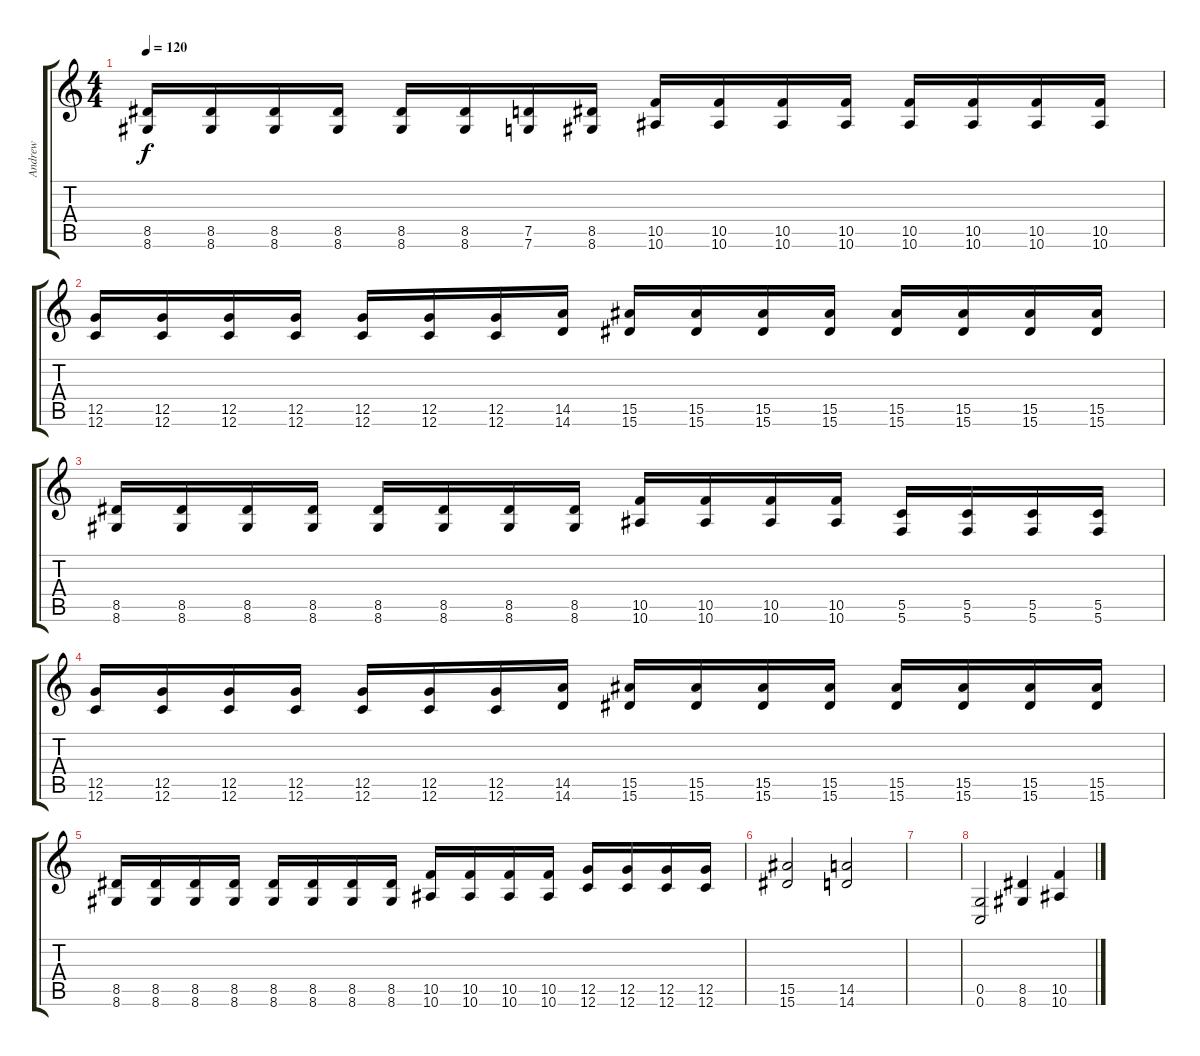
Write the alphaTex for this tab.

\track ("Andrew" "Andrew") {instrument overdrivenguitar}
\staff {score tabs}
\tuning (D4 A3 F3 C3 G2 C2) {hide}
\ts (4 4)
\tempo 120
\clef g2
\ks c
(8.5 8.6).16{dy f} (8.5 8.6).16 (8.5 8.6).16 (8.5 8.6).16 (8.5 8.6).16 (8.5 8.6).16 (7.5 7.6).16 (8.5 8.6).16 (10.5 10.6).16 (10.5 10.6).16 (10.5 10.6).16 (10.5 10.6).16 (10.5 10.6).16 (10.5 10.6).16 (10.5 10.6).16 (10.5 10.6).16 |
(12.5 12.6).16 (12.5 12.6).16 (12.5 12.6).16 (12.5 12.6).16 (12.5 12.6).16 (12.5 12.6).16 (12.5 12.6).16 (14.5 14.6).16 (15.5 15.6).16 (15.5 15.6).16 (15.5 15.6).16 (15.5 15.6).16 (15.5 15.6).16 (15.5 15.6).16 (15.5 15.6).16 (15.5 15.6).16 |
(8.5 8.6).16 (8.5 8.6).16 (8.5 8.6).16 (8.5 8.6).16 (8.5 8.6).16 (8.5 8.6).16 (8.5 8.6).16 (8.5 8.6).16 (10.5 10.6).16 (10.5 10.6).16 (10.5 10.6).16 (10.5 10.6).16 (5.5 5.6).16 (5.5 5.6).16 (5.5 5.6).16 (5.5 5.6).16 |
(12.5 12.6).16 (12.5 12.6).16 (12.5 12.6).16 (12.5 12.6).16 (12.5 12.6).16 (12.5 12.6).16 (12.5 12.6).16 (14.5 14.6).16 (15.5 15.6).16 (15.5 15.6).16 (15.5 15.6).16 (15.5 15.6).16 (15.5 15.6).16 (15.5 15.6).16 (15.5 15.6).16 (15.5 15.6).16 |
(8.5 8.6).16 (8.5 8.6).16 (8.5 8.6).16 (8.5 8.6).16 (8.5 8.6).16 (8.5 8.6).16 (8.5 8.6).16 (8.5 8.6).16 (10.5 10.6).16 (10.5 10.6).16 (10.5 10.6).16 (10.5 10.6).16 (12.5 12.6).16 (12.5 12.6).16 (12.5 12.6).16 (12.5 12.6).16 |
(15.5 15.6).2 (14.5 14.6).2 |
|
(0.5 0.6).2 (8.5 8.6).4 (10.5 10.6).4
